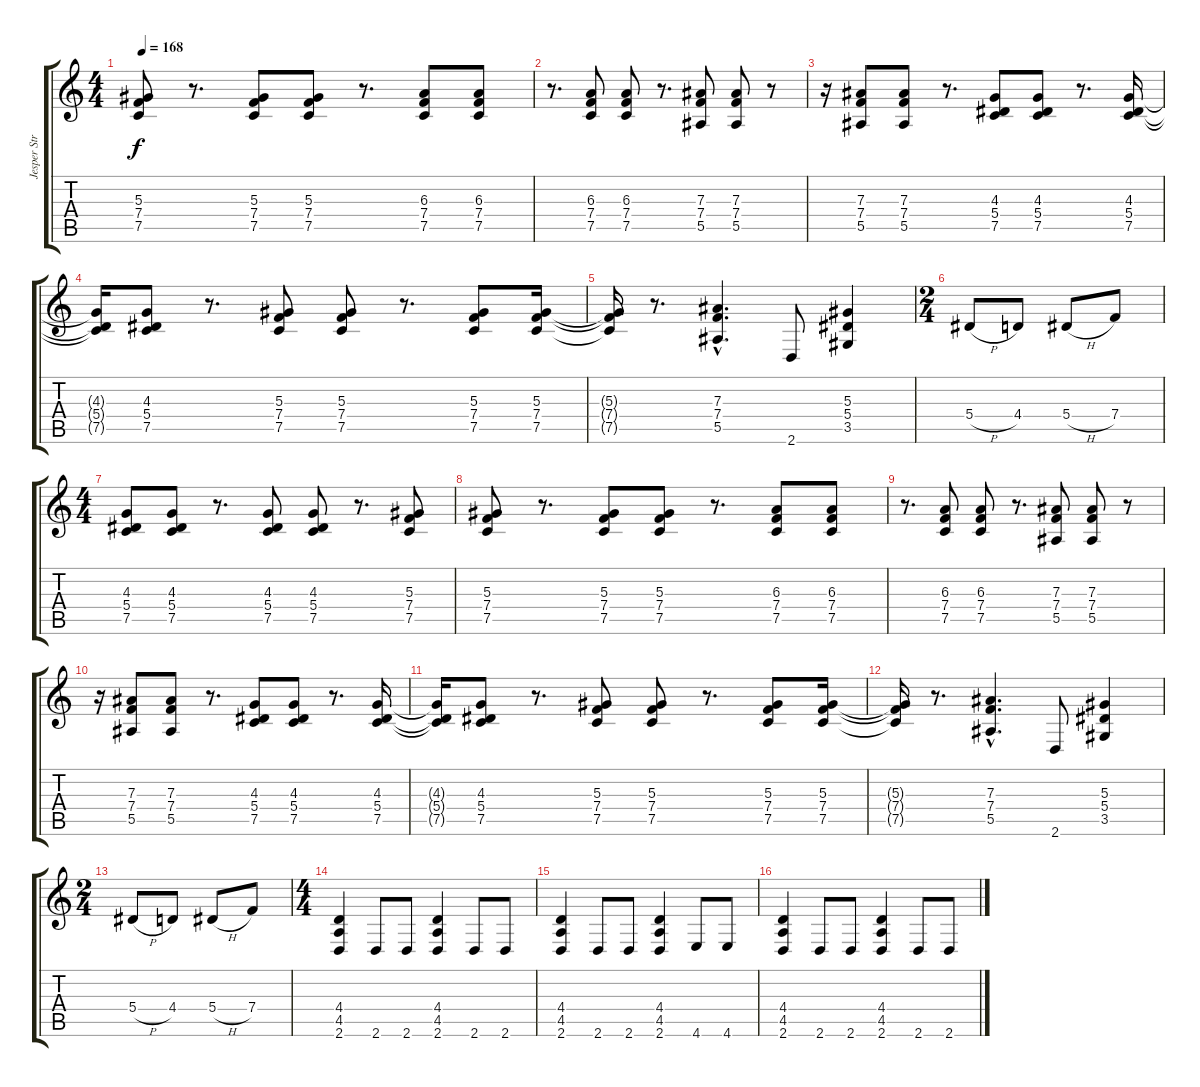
\track ("Jesper Strömblad" "Jesper Str") {instrument distortionguitar}
\staff {score tabs}
\tuning (C4 G3 Eb3 Bb2 F2 C2) {hide}
\ts (4 4)
\tempo 168
\clef g2
\ks c
(5.3 7.4 7.5).8{dy f} r.8{d} (5.3 7.4 7.5).8 (5.3 7.4 7.5).8 r.8{d} (6.3 7.4 7.5).8 (6.3 7.4 7.5).8 |
r.8{d} (6.3 7.4 7.5).8 (6.3 7.4 7.5).8 r.8{d} (7.3 7.4 5.5).8 (7.3 7.4 5.5).8 r.8 |
r.16 (7.3 7.4 5.5).8 (7.3 7.4 5.5).8 r.8{d} (4.3 5.4 7.5).8 (4.3 5.4 7.5).8 r.8{d} (4.3 5.4 7.5).16 |
(4.3{t} 5.4{t} 7.5{t}).16 (4.3 5.4 7.5).8 r.8{d} (5.3 7.4 7.5).8 (5.3 7.4 7.5).8 r.8{d} (5.3 7.4 7.5).8 (5.3 7.4 7.5).16 |
(5.3{t} 7.4{t} 7.5{t}).16 r.8{d} (7.3{hac} 7.4{hac} 5.5{hac}).4{d} 2.6.8 (5.3 5.4 3.5).4 |
\ts (2 4)
5.4{h}.8 4.4.8 5.4{h}.8 7.4.8 |
\ts (4 4)
(4.3 5.4 7.5).8{volume 16} (4.3 5.4 7.5).8 r.8{d} (4.3 5.4 7.5).8 (4.3 5.4 7.5).8 r.8{d} (5.3 7.4 7.5).8 |
(5.3 7.4 7.5).8 r.8{d} (5.3 7.4 7.5).8 (5.3 7.4 7.5).8 r.8{d} (6.3 7.4 7.5).8 (6.3 7.4 7.5).8 |
r.8{d} (6.3 7.4 7.5).8 (6.3 7.4 7.5).8 r.8{d} (7.3 7.4 5.5).8 (7.3 7.4 5.5).8 r.8 |
r.16 (7.3 7.4 5.5).8 (7.3 7.4 5.5).8 r.8{d} (4.3 5.4 7.5).8 (4.3 5.4 7.5).8 r.8{d} (4.3 5.4 7.5).16 |
(4.3{t} 5.4{t} 7.5{t}).16 (4.3 5.4 7.5).8 r.8{d} (5.3 7.4 7.5).8 (5.3 7.4 7.5).8 r.8{d} (5.3 7.4 7.5).8 (5.3 7.4 7.5).16 |
(5.3{t} 7.4{t} 7.5{t}).16 r.8{d} (7.3{hac} 7.4{hac} 5.5{hac}).4{d} 2.6.8 (5.3 5.4 3.5).4 |
\ts (2 4)
5.4{h}.8 4.4.8 5.4{h}.8 7.4.8 |
\ts (4 4)
(4.4 4.5 2.6).4 2.6.8 2.6.8 (4.4 4.5 2.6).4 2.6.8 2.6.8 |
(4.4 4.5 2.6).4 2.6.8 2.6.8 (4.4 4.5 2.6).4 4.6.8 4.6.8 |
(4.4 4.5 2.6).4 2.6.8 2.6.8 (4.4 4.5 2.6).4 2.6.8 2.6.8
